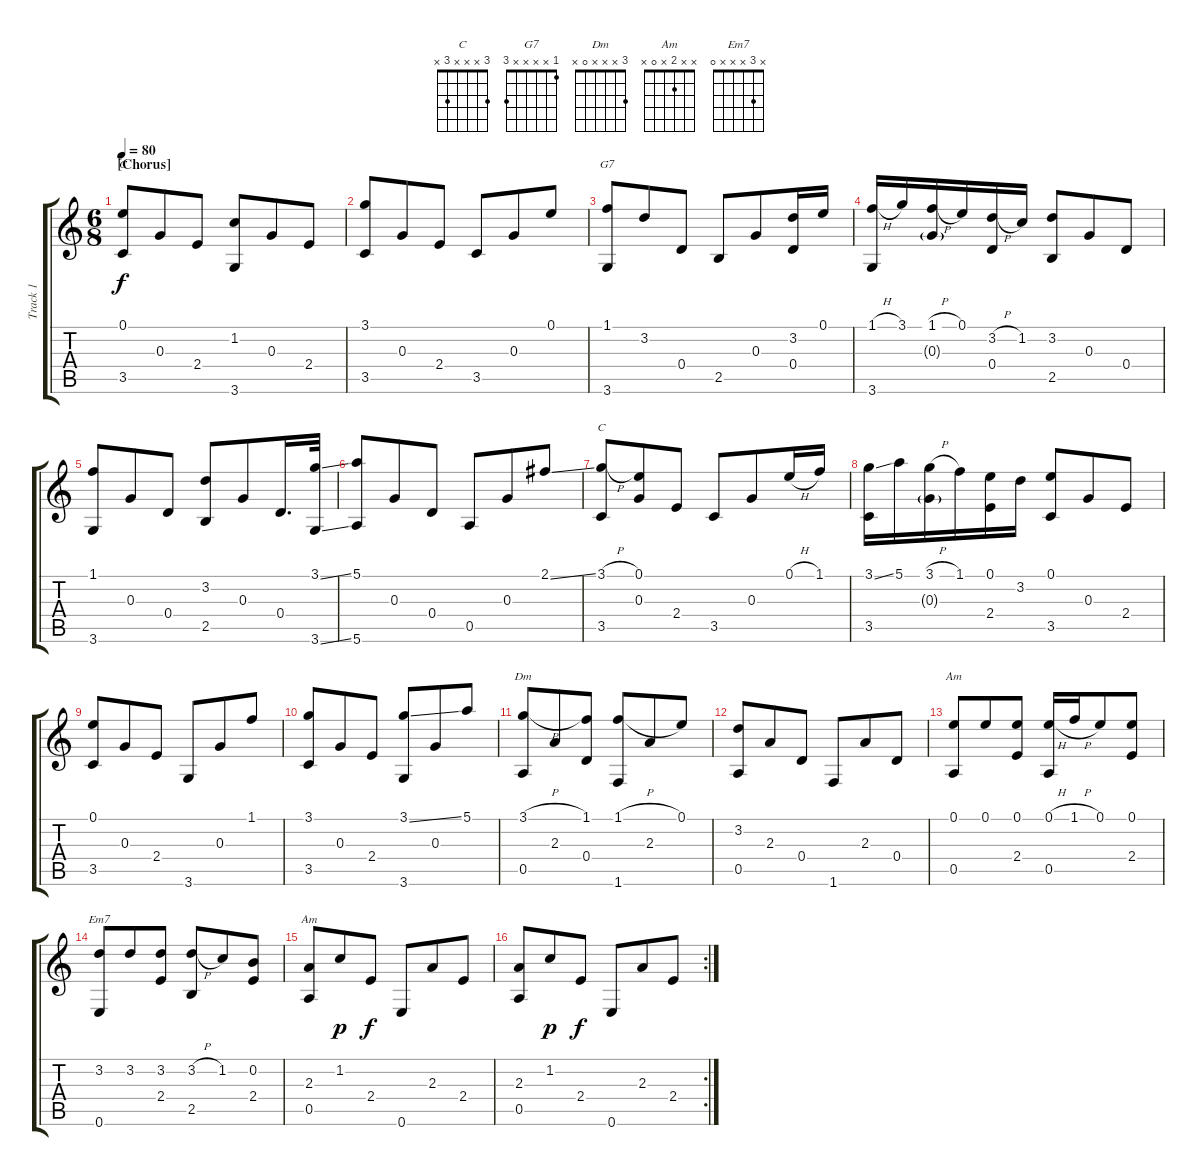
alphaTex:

\track ("Track 1" "Track 1") {instrument acousticguitarsteel}
\staff {score tabs}
\tuning (E4 B3 G3 D3 A2 E2) {hide}
\chord ("C" 0 x x x 3 x)
\chord ("G7" 1 x x x x 3)
\chord ("C" 3 x x x 3 x)
\chord ("Dm" 3 x x x 0 x)
\chord ("Am" 0 x x x 0 x)
\chord ("Em7" x 3 x x x 0)
\chord ("Am" x x 2 x 0 x)
\ts (6 8)
\section ("" "[Chorus]")
\tempo 80
\clef g2
\ks c
(0.1 3.5).8{ch "C" dy f} 0.3.8 2.4.8 (1.2 3.6).8 0.3.8 2.4.8 |
(3.1 3.5).8 0.3.8 2.4.8 3.5.8 0.3.8 0.1.8 |
(1.1 3.6).8{ch "G7"} 3.2.8 0.4.8 2.5.8 0.3.8 (3.2 0.4).16 0.1.16 |
(1.1{h} 3.6).16 3.1.16 (1.1{h} 0.3{g}).16 0.1.16 (3.2{h} 0.4).16 1.2.16 (3.2 2.5).8 0.3.8 0.4.8 |
(1.1 3.6).8 0.3.8 0.4.8 (3.2 2.5).8 0.3.8 0.4.16{d} (3.1{ss} 3.6{ss}).32 |
(5.1 5.6).8 0.3.8 0.4.8 0.5.8 0.3.8 2.1{ss}.8 |
(3.1{h} 3.5).8{ch "C"} (0.1 0.3).8 2.4.8 3.5.8 0.3.8 0.1{h}.16 1.1.16 |
(3.1{ss} 3.5).16 5.1.16 (3.1{h} 0.3{g}).16 1.1.16 (0.1 2.4).16 3.2.16 (0.1 3.5).8 0.3.8 2.4.8 |
(0.1 3.5).8 0.3.8 2.4.8 3.6.8 0.3.8 1.1.8 |
(3.1 3.5).8 0.3.8 2.4.8 (3.1{ss} 3.6).8 0.3.8 5.1.8 |
(3.1{h} 0.5).8{ch "Dm"} 2.3.8 (1.1 0.4).8 (1.1{h} 1.6).8 2.3.8 0.1.8 |
(3.2 0.5).8 2.3.8 0.4.8 1.6.8 2.3.8 0.4.8 |
(0.1 0.5).8{ch "Am"} 0.1.8 (0.1 2.4).8 (0.1{h} 0.5).16 1.1{h}.16 0.1.8 (0.1 2.4).8 |
(3.2 0.6).8{ch "Em7"} 3.2.8 (3.2 2.4).8 (3.2{h} 2.5).8 1.2.8 (0.2 2.4).8 |
(2.3 0.5).8{ch "Am"} 1.2.8{dy p} 2.4.8{dy f} 0.6.8 2.3.8 2.4.8 |
\rc 2
(2.3 0.5).8 1.2.8{dy p} 2.4.8{dy f} 0.6.8 2.3.8 2.4.8
